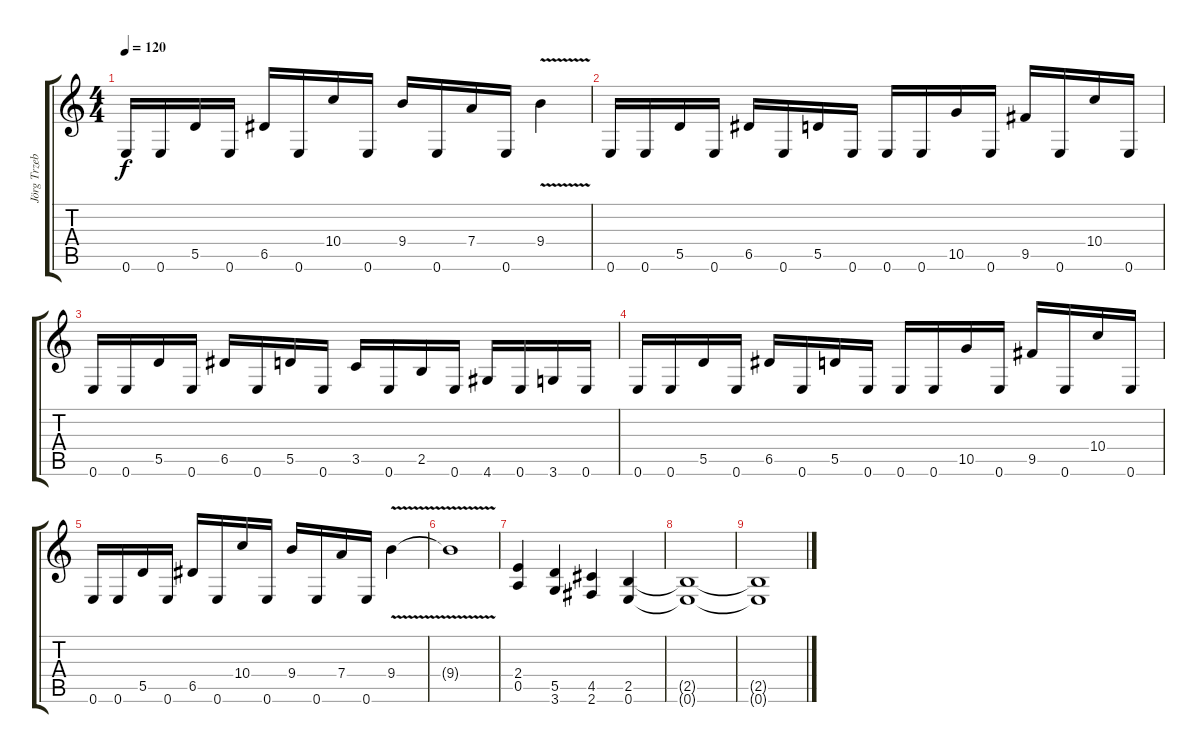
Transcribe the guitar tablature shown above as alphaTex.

\track ("Jörg Trzebiatowsky" "Jörg Trzeb") {instrument overdrivenguitar}
\staff {score tabs}
\tuning (E4 B3 G3 D3 A2 E2) {hide}
\ts (4 4)
\tempo 120
\clef g2
\ks c
0.6.16{dy f} 0.6.16 5.5.16 0.6.16 6.5.16 0.6.16 10.4.16 0.6.16 9.4.16 0.6.16 7.4.16 0.6.16 9.4{v}.4 |
0.6.16 0.6.16 5.5.16 0.6.16 6.5.16 0.6.16 5.5.16 0.6.16 0.6.16 0.6.16 10.5.16 0.6.16 9.5.16 0.6.16 10.4.16 0.6.16 |
0.6.16 0.6.16 5.5.16 0.6.16 6.5.16 0.6.16 5.5.16 0.6.16 3.5.16 0.6.16 2.5.16 0.6.16 4.6.16 0.6.16 3.6.16 0.6.16 |
0.6.16 0.6.16 5.5.16 0.6.16 6.5.16 0.6.16 5.5.16 0.6.16 0.6.16 0.6.16 10.5.16 0.6.16 9.5.16 0.6.16 10.4.16 0.6.16 |
0.6.16 0.6.16 5.5.16 0.6.16 6.5.16 0.6.16 10.4.16 0.6.16 9.4.16 0.6.16 7.4.16 0.6.16 9.4{v}.4 |
9.4{t}.1 |
(2.4 0.5).4 (5.5 3.6).4 (4.5 2.6).4 (2.5 0.6).4 |
(2.5{t} 0.6{t}).1 |
(2.5{t} 0.6{t}).1
